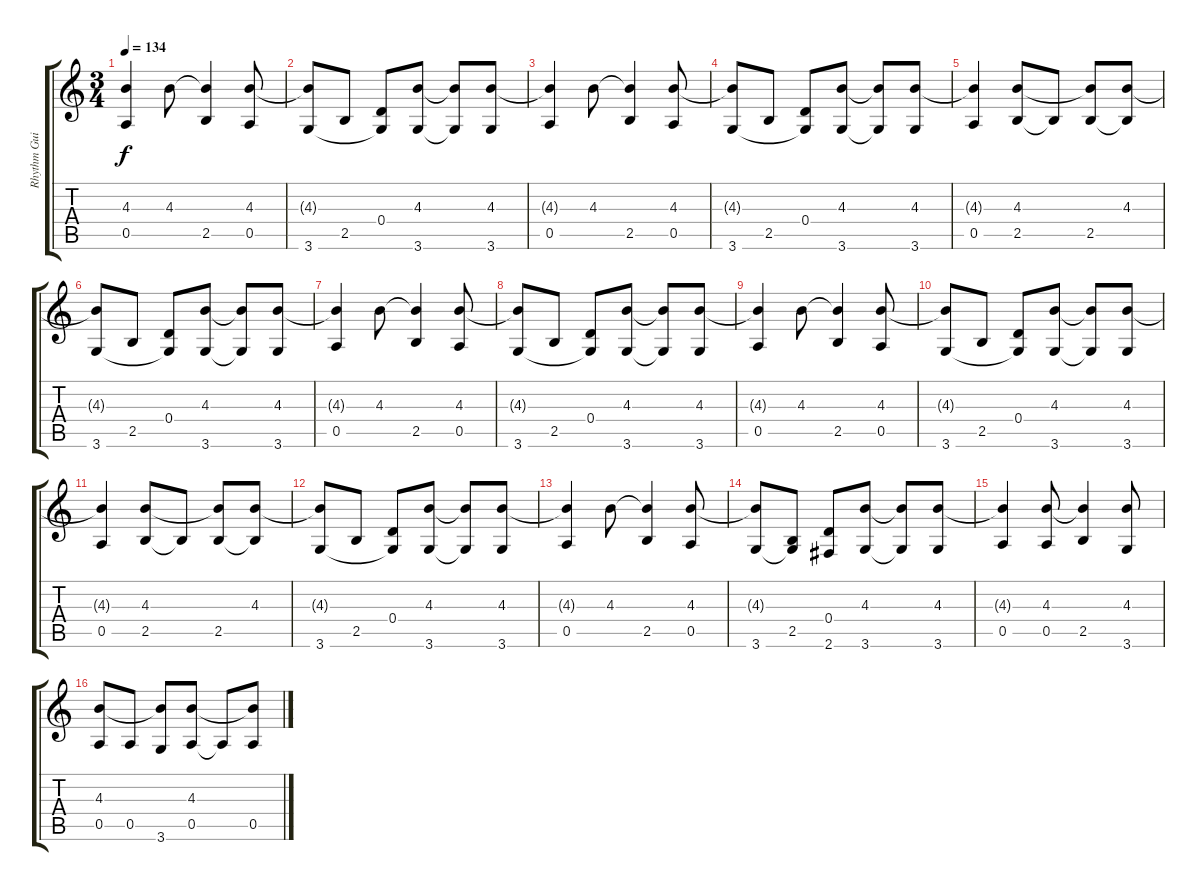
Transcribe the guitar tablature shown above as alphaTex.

\track ("Rhythm Guitar 2" "Rhythm Gui") {instrument overdrivenguitar}
\staff {score tabs}
\tuning (E4 B3 G3 D3 A2 E2) {hide}
\ts (3 4)
\tempo 134
\clef g2
\ks c
(4.3{t} 0.5).4{dy f} 4.3.8 (4.3{t} 2.5).4 (4.3 0.5).8 |
(4.3{t} 3.6).8 2.5.8 (0.4 3.6{t}).8 (4.3 3.6).8 (4.3{t} 3.6{t}).8 (4.3 3.6).8 |
(4.3{t} 0.5).4 4.3.8 (4.3{t} 2.5).4 (4.3 0.5).8 |
(4.3{t} 3.6).8 2.5.8 (0.4 3.6{t}).8 (4.3 3.6).8 (4.3{t} 3.6{t}).8 (4.3 3.6).8 |
(4.3{t} 0.5).4 (4.3 2.5).8 2.5{t}.8 (4.3{t} 2.5).8 (4.3 2.5{t}).8 |
(4.3{t} 3.6).8 2.5.8 (0.4 3.6{t}).8 (4.3 3.6).8 (4.3{t} 3.6{t}).8 (4.3 3.6).8 |
(4.3{t} 0.5).4 4.3.8 (4.3{t} 2.5).4 (4.3 0.5).8 |
(4.3{t} 3.6).8 2.5.8 (0.4 3.6{t}).8 (4.3 3.6).8 (4.3{t} 3.6{t}).8 (4.3 3.6).8 |
(4.3{t} 0.5).4 4.3.8 (4.3{t} 2.5).4 (4.3 0.5).8 |
(4.3{t} 3.6).8 2.5.8 (0.4 3.6{t}).8 (4.3 3.6).8 (4.3{t} 3.6{t}).8 (4.3 3.6).8 |
(4.3{t} 0.5).4 (4.3 2.5).8 2.5{t}.8 (4.3{t} 2.5).8 (4.3 2.5{t}).8 |
(4.3{t} 3.6).8 2.5.8 (0.4 3.6{t}).8 (4.3 3.6).8 (4.3{t} 3.6{t}).8 (4.3 3.6).8 |
(4.3{t} 0.5).4 4.3.8 (4.3{t} 2.5).4 (4.3 0.5).8 |
(4.3{t} 3.6).8 (2.5 3.6{t}).8 (0.4 2.6).8 (4.3 3.6).8 (4.3{t} 3.6{t}).8 (4.3 3.6).8 |
(4.3{t} 0.5).4 (4.3 0.5).8 (4.3{t} 2.5).4 (4.3 3.6).8 |
(4.3 0.5).8 0.5.8 (4.3{t} 3.6).8 (4.3 0.5).8 0.5{t}.8 (4.3{t} 0.5).8
